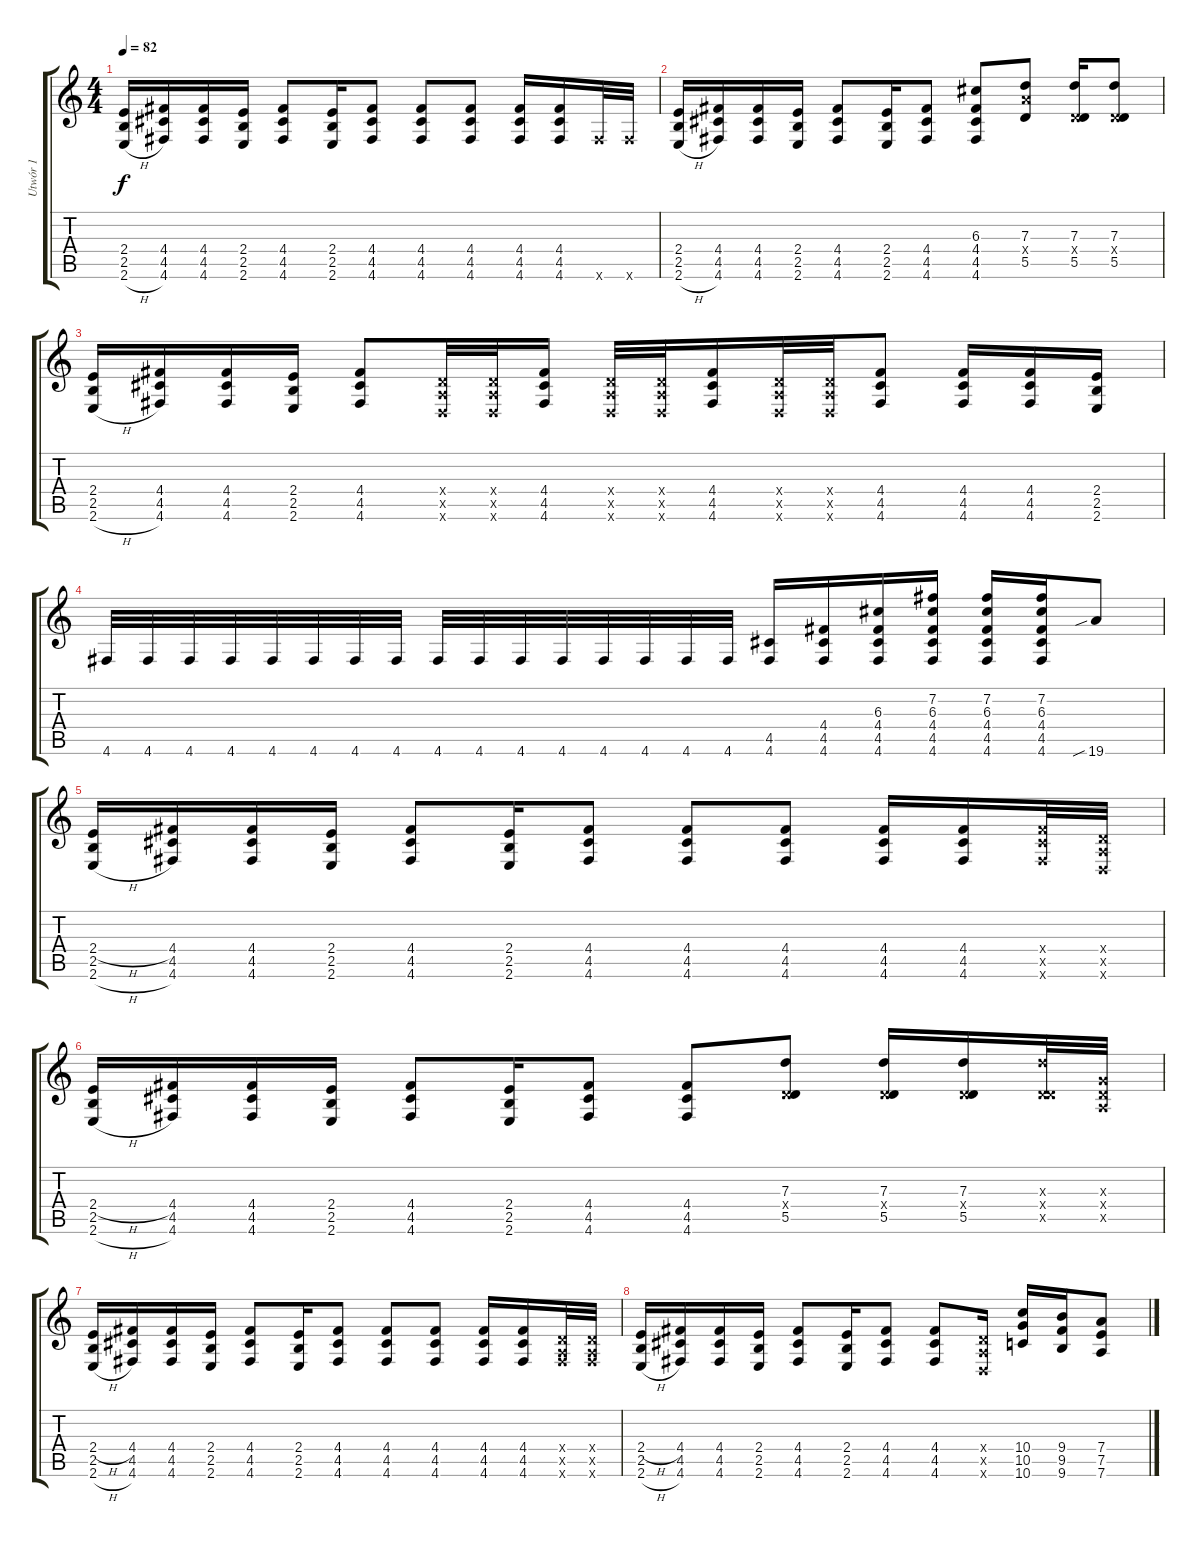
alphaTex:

\track ("Utwór 1" "Utwór 1") {instrument overdrivenguitar}
\staff {score tabs}
\tuning (E4 B3 G3 D3 A2 D2) {hide}
\ts (4 4)
\tempo 82
\clef g2
\ks c
(2.4 2.5 2.6{h}).16{dy f} (4.4 4.5 4.6).16 (4.4 4.5 4.6).16 (2.4 2.5 2.6).16 (4.4 4.5 4.6).8 (2.4 2.5 2.6).16 (4.4 4.5 4.6).8 (4.4 4.5 4.6).8 (4.4 4.5 4.6).8 (4.4 4.5 4.6).16 (4.4 4.5 4.6).16 4.6{x}.32 4.6{x}.32 |
(2.4 2.5 2.6{h}).16 (4.4 4.5 4.6).16 (4.4 4.5 4.6).16 (2.4 2.5 2.6).16 (4.4 4.5 4.6).8 (2.4 2.5 2.6).16 (4.4 4.5 4.6).8 (6.3 4.4 4.5 4.6).8 (7.3 7.4{x} 5.5).8 (7.3 0.4{x} 5.5).16 (7.3 0.4{x} 5.5).8 |
(2.4 2.5 2.6{h}).16 (4.4 4.5 4.6).16 (4.4 4.5 4.6).16 (2.4 2.5 2.6).16 (4.4 4.5 4.6).8 (0.4{x} 0.5{x} 0.6{x}).32 (0.4{x} 0.5{x} 0.6{x}).32 (4.4 4.5 4.6).16 (0.4{x} 0.5{x} 0.6{x}).32 (0.4{x} 0.5{x} 0.6{x}).32 (4.4 4.5 4.6).16 (0.4{x} 0.5{x} 0.6{x}).32 (0.4{x} 0.5{x} 0.6{x}).32 (4.4 4.5 4.6).8 (4.4 4.5 4.6).16 (4.4 4.5 4.6).16 (2.4 2.5 2.6).16 |
4.6.32 4.6.32 4.6.32 4.6.32 4.6.32 4.6.32 4.6.32 4.6.32 4.6.32 4.6.32 4.6.32 4.6.32 4.6.32 4.6.32 4.6.32 4.6.32 (4.5 4.6).16 (4.4 4.5 4.6).16 (6.3 4.4 4.5 4.6).16 (7.2 6.3 4.4 4.5 4.6).16 (7.2 6.3 4.4 4.5 4.6).16 (7.2 6.3 4.4 4.5 4.6).16 19.6{sib}.8 |
(2.4{h} 2.5 2.6{h}).16 (4.4 4.5 4.6).16 (4.4 4.5 4.6).16 (2.4 2.5 2.6).16 (4.4 4.5 4.6).8 (2.4 2.5 2.6).16 (4.4 4.5 4.6).8 (4.4 4.5 4.6).8 (4.4 4.5 4.6).8 (4.4 4.5 4.6).16 (4.4 4.5 4.6).16 (4.4{x} 4.5{x} 4.6{x}).32 (0.4{x} 0.5{x} 0.6{x}).32 |
(2.4{h} 2.5 2.6{h}).16 (4.4 4.5 4.6).16 (4.4 4.5 4.6).16 (2.4 2.5 2.6).16 (4.4 4.5 4.6).8 (2.4 2.5 2.6).16 (4.4 4.5 4.6).8 (4.4 4.5 4.6).8 (7.3 0.4{x} 5.5).8 (7.3 0.4{x} 5.5).16 (7.3 0.4{x} 5.5).16 (7.3{x} 0.4{x} 5.5{x}).32 (0.3{x} 0.4{x} 0.5{x}).32 |
(2.4{h} 2.5 2.6{h}).16 (4.4 4.5 4.6).16 (4.4 4.5 4.6).16 (2.4 2.5 2.6).16 (4.4 4.5 4.6).8 (2.4 2.5 2.6).16 (4.4 4.5 4.6).8 (4.4 4.5 4.6).8 (4.4 4.5 4.6).8 (4.4 4.5 4.6).16 (4.4 4.5 4.6).16 (0.4{x} 0.5{x} 4.6{x}).32 (0.4{x} 0.5{x} 4.6{x}).32 |
(2.4{h} 2.5 2.6{h}).16 (4.4 4.5 4.6).16 (4.4 4.5 4.6).16 (2.4 2.5 2.6).16 (4.4 4.5 4.6).8 (2.4 2.5 2.6).16 (4.4 4.5 4.6).8 (4.4 4.5 4.6).8 (0.4{x} 0.5{x} 0.6{x}).16 (10.4 10.5 10.6).16 (9.4 9.5 9.6).16 (7.4 7.5 7.6).8
